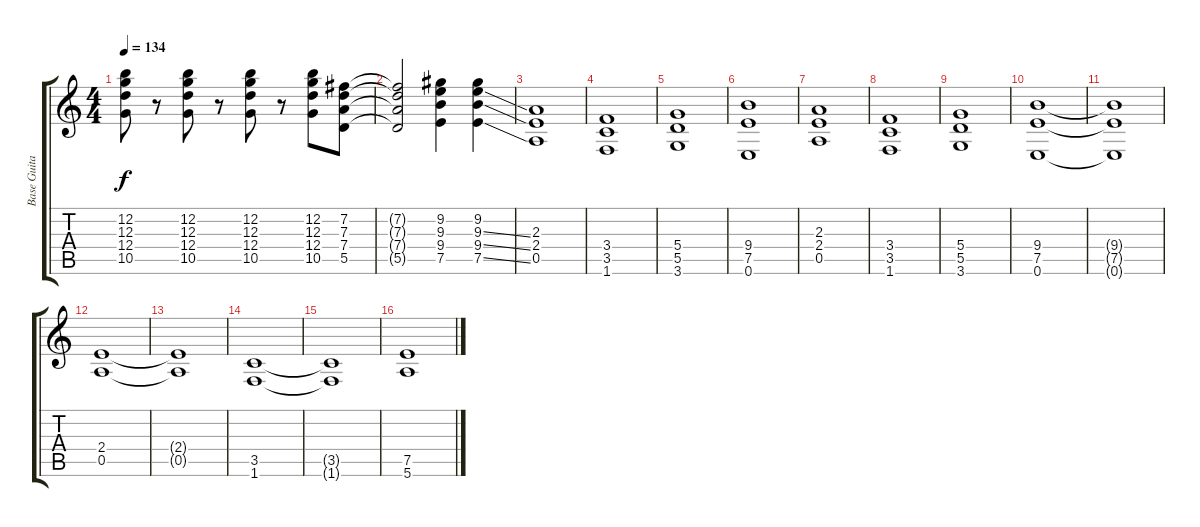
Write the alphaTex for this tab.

\track ("Base Guitar" "Base Guita") {instrument distortionguitar}
\staff {score tabs}
\tuning (E4 B3 G3 D3 A2 E2) {hide}
\ts (4 4)
\tempo 134
\clef g2
\ks c
(12.2{t} 12.3{t} 12.4{t} 10.5{t}).8{dy f} r.8 (12.2 12.3 12.4 10.5).8 r.8 (12.2 12.3 12.4 10.5).8 r.8 (12.2 12.3 12.4 10.5).8 (7.2 7.3 7.4 5.5).8 |
(7.2{t} 7.3{t} 7.4{t} 5.5{t}).2 (9.2 9.3 9.4 7.5).4 (9.2 9.3{ss} 9.4{ss} 7.5{ss}).4 |
(2.3 2.4 0.5).1 |
(3.4 3.5 1.6).1 |
(5.4 5.5 3.6).1 |
(9.4 7.5 0.6).1 |
(2.3 2.4 0.5).1 |
(3.4 3.5 1.6).1 |
(5.4 5.5 3.6).1 |
(9.4 7.5 0.6).1 |
(9.4{t} 7.5{t} 0.6{t}).1 |
(2.4 0.5).1 |
(2.4{t} 0.5{t}).1 |
(3.5 1.6).1 |
(3.5{t} 1.6{t}).1 |
(7.5 5.6).1
